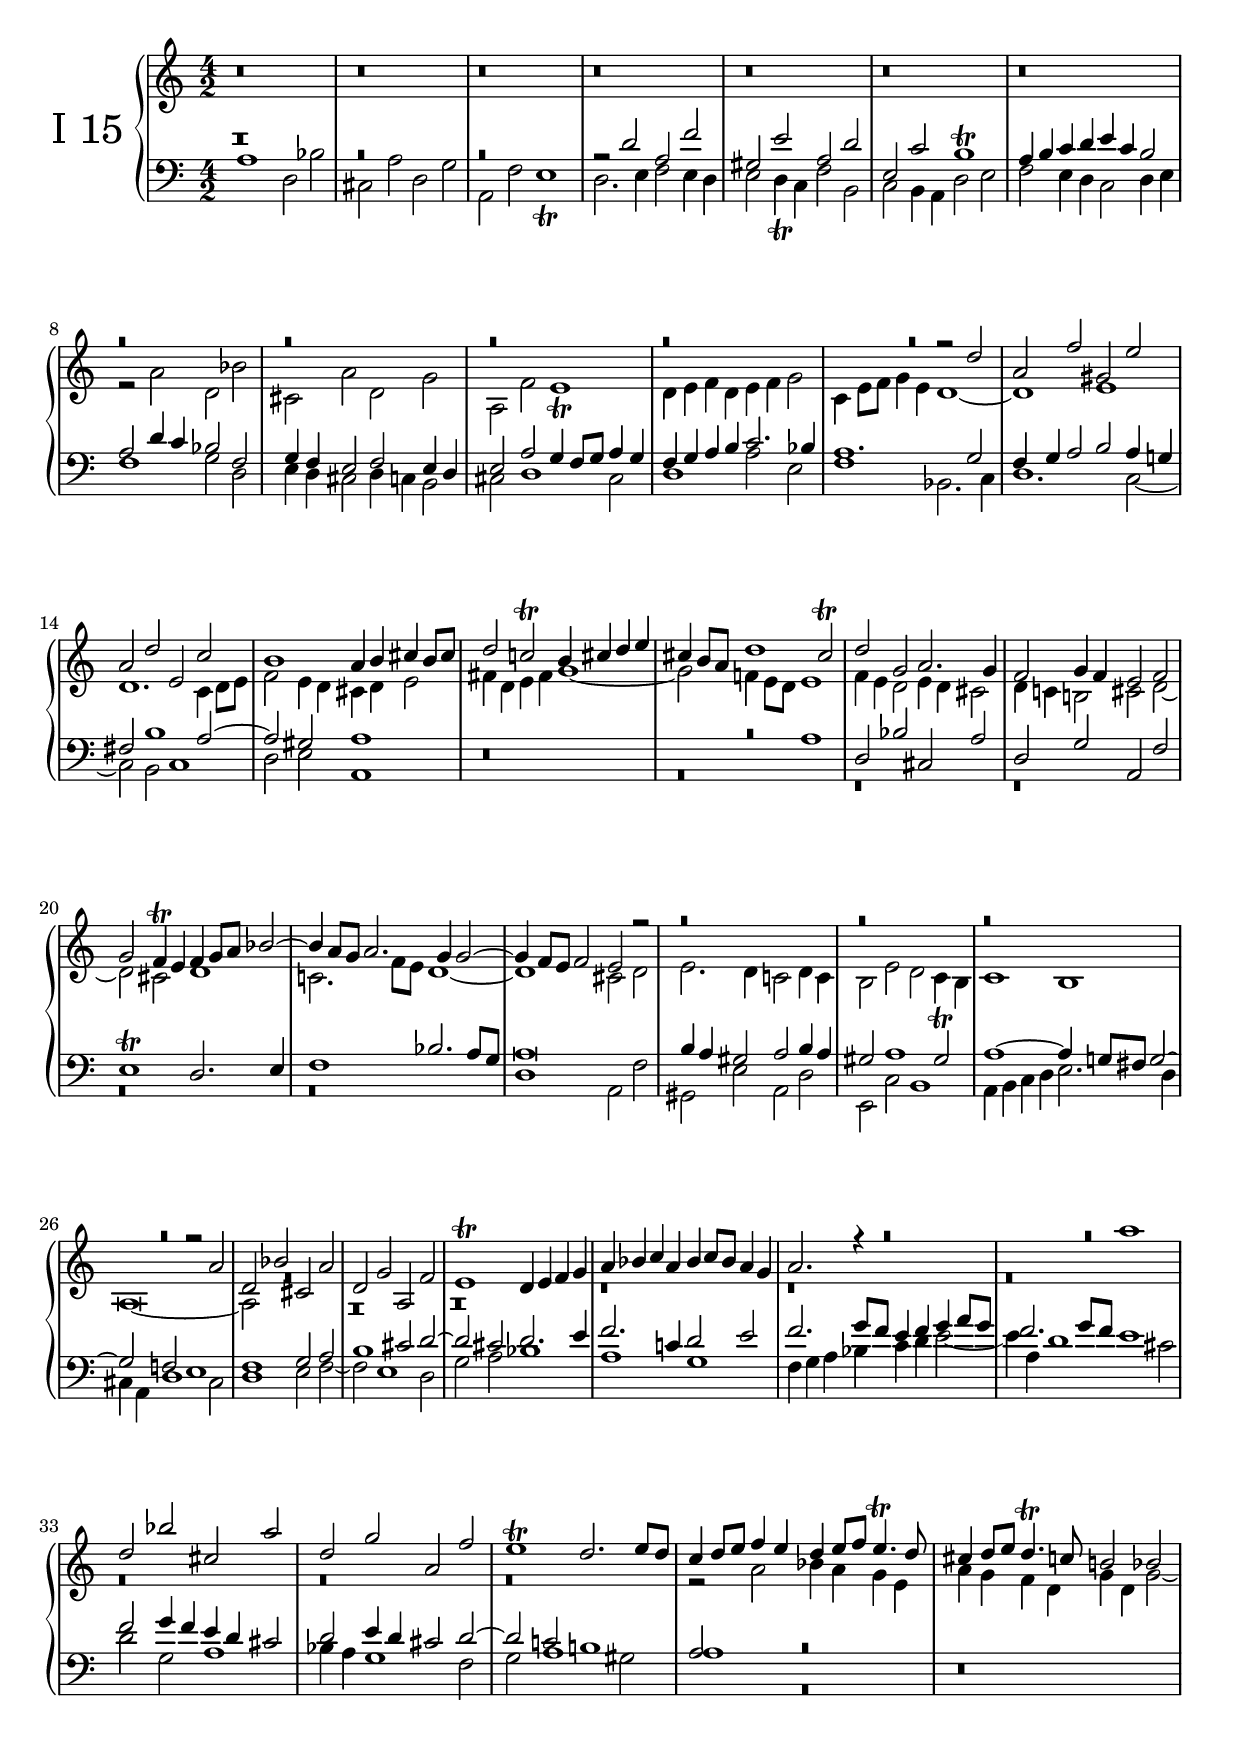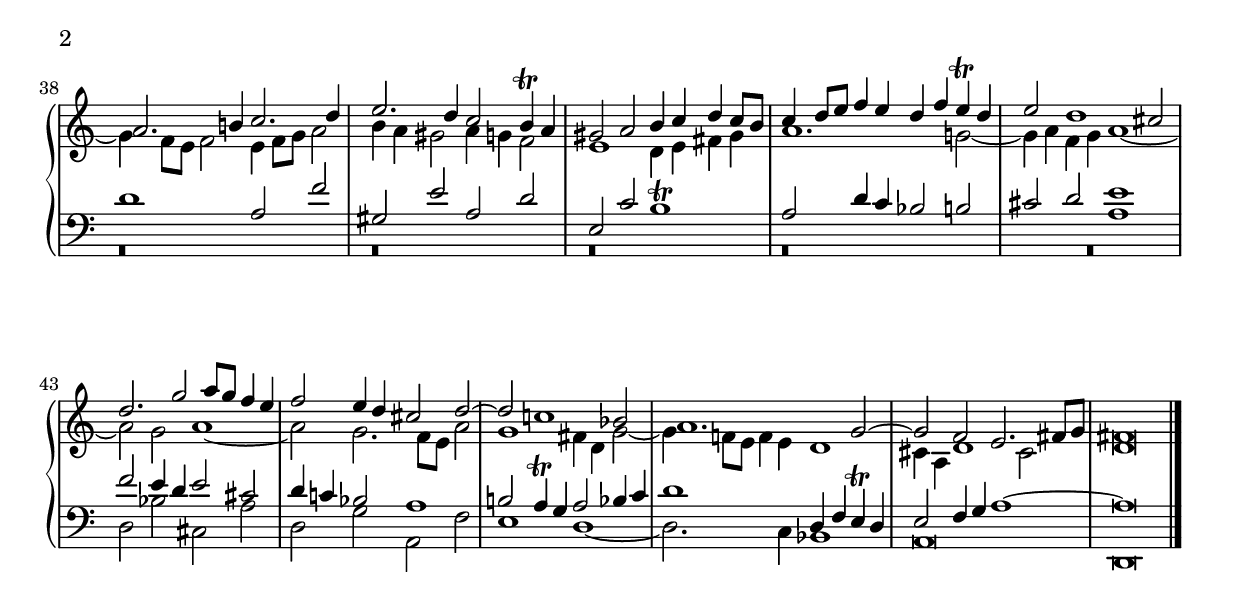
\version "2.18.2"

soprxv = \relative c''
{
	\time 4/2
	r\breve |
	r |
	r |
	r |
	r |
	r |
	r |
	r |
	r |
	r |
	r |
	R1 r2 d |
	a f' gis, e' |
	a, d e, c' |
	b1 a4 b cis b8 cis |
	d2 c\trill b4 cis d e |
	cis4 b8 a d1 cis2\trill |
	d g, a2. g4 |
	f2 g4 f e2 f |
	g f4\trill e f g8 a bes2 ~|
	bes4 a8 g a2. g4 g2 ~|
	g4 f8 e f2 e r |
	r\breve |
	r |
	r |
	R1 r2 a |
	d, bes' cis, a' |
	d, g a, f'| 
	e1\trill d4 e f g |
	a bes c a bes c8 bes a4 g |
	a2. r4 R1 |
	R1 a'1 |
	d,2 bes' cis, a' |
	d, g a, f' |
	e1\trill d2. e8 d |
	c4 d8 e f4 e d e8 f e4.\trill d8 |
	cis4 d8 e d4.\trill c8 b2 bes |
	a2. b4 c2. d4 |
	e2. d4 c2 b4\trill a |
	gis2 a b4 c d c8 b |
	c4 d8 e f4 e d f e\trill d |
	e2 d1 cis2 |
	d2. g2 a8 g f4 e |
	f2 e4 d cis2 d~|
	d c1 bes2 |
	a1. g2~|
	g f e2. fis8 g fis\breve
	\bar "|."
}

altoxv = \relative c''
{
	r\breve |
	r |
	r |
	r |
	r |
	r |
	r |
	r2 a d, bes' |
	cis, a' d, g |
	a, f' e1\trill |
	d4 e f d e f g2 |
	c,4 e8 f g4 e d1 ~|
	d e |
	d1. c4 d8 e |
	f2 e4 d cis d e2 |
	fis4 d e fis g1 ~ |
	g2 f4 e8 d e1 |
	f4 e d2 e4 d cis2 |
	d4 c b2 cis d ~|
	d cis d1 |
	c2. f8 e d1 ~|
	d cis2 d |
	e2. d4 c2 d4 c |
	b2 e d c4\trill b |
	c1 b |
	a\breve~ |
	a2 R1. |
	r\breve |
	r |
	r |
	r |
	r |
	r |
	r |
	r |
	r2 a' bes4 a g e |
	a g f d g d g2 ~|
	g4 f8 e f2 e4 f8 g a2 |
	b4 a gis2 a4 g f2 |
	e1 d4 e fis gis |
	a1. g2 ~ |
	g4 a f g a1 ~|
	a2 g a1 ~|
	a2 g2. f8 e a2 |
	g1 fis4 d g2 ~|
	g4 f8 e f4 e d1 |
	cis4 a d1 cis2 |
	d\breve | 
}

tenorxv = \relative c'
{
	\clef bass
	r\breve |
	r |
	r |
	r2 d a f' |
	gis, e' a, d |
	e, c' b1\trill |
	a4 b c d e c b2 |
	a d4 c bes2 f |
	g4 f e2 f e4 d |
	e2 a g4 f8 g a4 g |
	f g a b c2. bes4 |
	a1. g2 |
	f4 g a2 b a4 g |
	fis2 b1 a2 ~ |
	a gis a1 |
	r\breve |
	R1 a |
	d,2 bes' cis, a' |
	d, g a, f' |
	e1\trill d2. e4 |
	f1 bes2. a8 g |
	a\breve |
	b4 a gis2 a b4 a |
	gis2 a1 gis2|
	a1~a4 g8 fis g2 ~ |
	g f e1 |
	f g2 a |
	b1 cis2 d~|
	d cis d2. e4 |
	f2. c4 d2 e |
	f2. g8 f e4 f g a8 g |
	f2. g8 f e1 |
	f2 g4 f e d cis2 |
	d e4 d cis2 d~|
	d c b1 |
	a2 R1. |
	r\breve
	d1 a2 f' |
	gis, e' a, d |
	e, c' b1\trill |
	a2 d4 c bes2 b |
	cis d e1 |
	f2 e4 d e2 cis |
	d4 c bes2 a1 |
	b2 a4\trill g a2 bes4 c |
	d1 d,4 f e\trill d |
	e2 f4 g a1 ~|
	a\breve |


}
bassxv = \relative c
{
	a'1 d,2 bes' |
	cis, a' d, g |
	a, f' e1\trill |
	d2. e4 f2 e4 d |
	e2 d4\trill c f2 b, |
	c b4 a d2 e |
	f e4 d c2 d4 e |
	f1 g2 d |
	e4 d cis2 d4 c b2 |
	cis2 d1 cis2 |
	d1 a'2 e |
	f1 bes,2. c4 |
	d1. c2 ~|
	c b c1 |
	d2 e a,1 |
	r\breve |
	r |
	r |
	r |
	r |
	r |
	d1 a2 f' |
	gis, e' a, d |
	e, c' b1 |
	a4 b c d e2. d4 |
	cis a d1 cis2 |
	d1 e2 f ~|
	f e1 d2 |
	g2 a bes1 |
	a g |
	f4 g a bes c d e2 ~|
	e4 a, d1 cis2 |
	d g, a1 |
	bes4 a g1 f2 |
	g a1 gis2 |
	a1 R1 |
	r\breve |
	r |
	r |
	r |
	r |
	R1 a |
	d,2 bes' cis,  a' |
	d, g a, f' |
	e1 d ~|
	d2. c4 bes1 |
	a\breve|
	d, |
}


\include "merge.ly"
\score
{
	\new PianoStaff <<
		\accidentalStyle "piano"

		\set PianoStaff.instrumentName = # "Ⅰ 15"
		\new Staff << { \soprxv } \\ {\altoxv} >>
		\new Staff << {\tenorxv} \\ {\bassxv} >>
	>>
	\layout 
	{
		\context { \PianoStaff \override InstrumentName #'font-size = #5  }
		\context { \Staff \consists #merge-rests-engraver }
		\context { \Staff \consists #merge-mmrests-engraver }
		\context 
		{
			\Score
			\override SpacingSpanner.common-shortest-duration = #(ly:make-moment 1/2)
		}
	}
	\midi {\tempo 4=100}
}